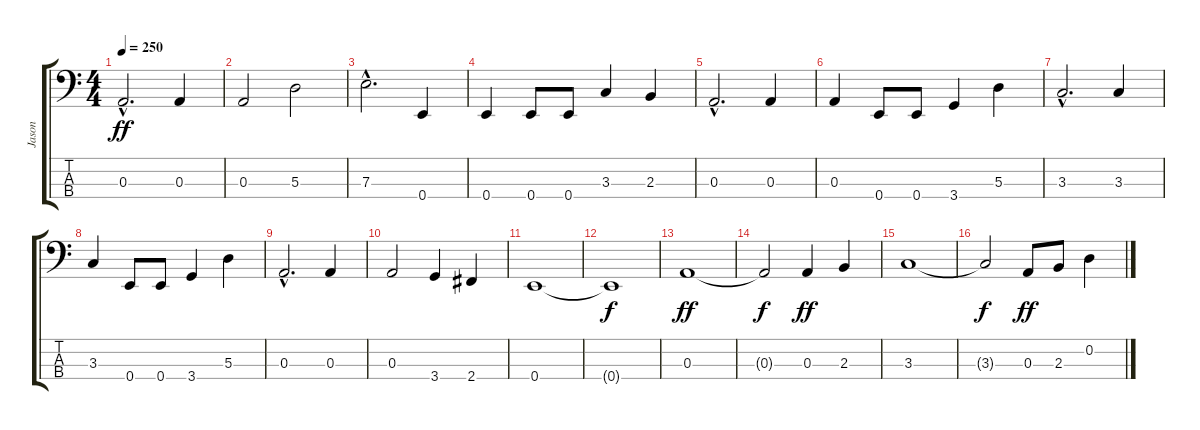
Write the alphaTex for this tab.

\track ("Jason" "Jason") {instrument electricbasspick}
\staff {score tabs}
\tuning (G2 D2 A1 E1) {hide}
\ts (4 4)
\tempo 250
\clef f4
\ks c
0.3{hac}.2{d dy ff} 0.3.4 |
0.3.2 5.3.2 |
7.3{hac}.2{d} 0.4.4 |
0.4.4 0.4.8 0.4.8 3.3.4 2.3.4 |
0.3{hac}.2{d} 0.3.4 |
0.3.4 0.4.8 0.4.8 3.4.4 5.3.4 |
3.3{hac}.2{d} 3.3.4 |
3.3.4 0.4.8 0.4.8 3.4.4 5.3.4 |
0.3{hac}.2{d} 0.3.4 |
0.3.2 3.4.4 2.4.4 |
0.4.1 |
0.4{t}.1{dy f} |
0.3.1{dy ff} |
0.3{t}.2{dy f} 0.3.4{dy ff} 2.3.4 |
3.3.1 |
3.3{t}.2{dy f} 0.3.8{dy ff} 2.3.8 0.2.4
